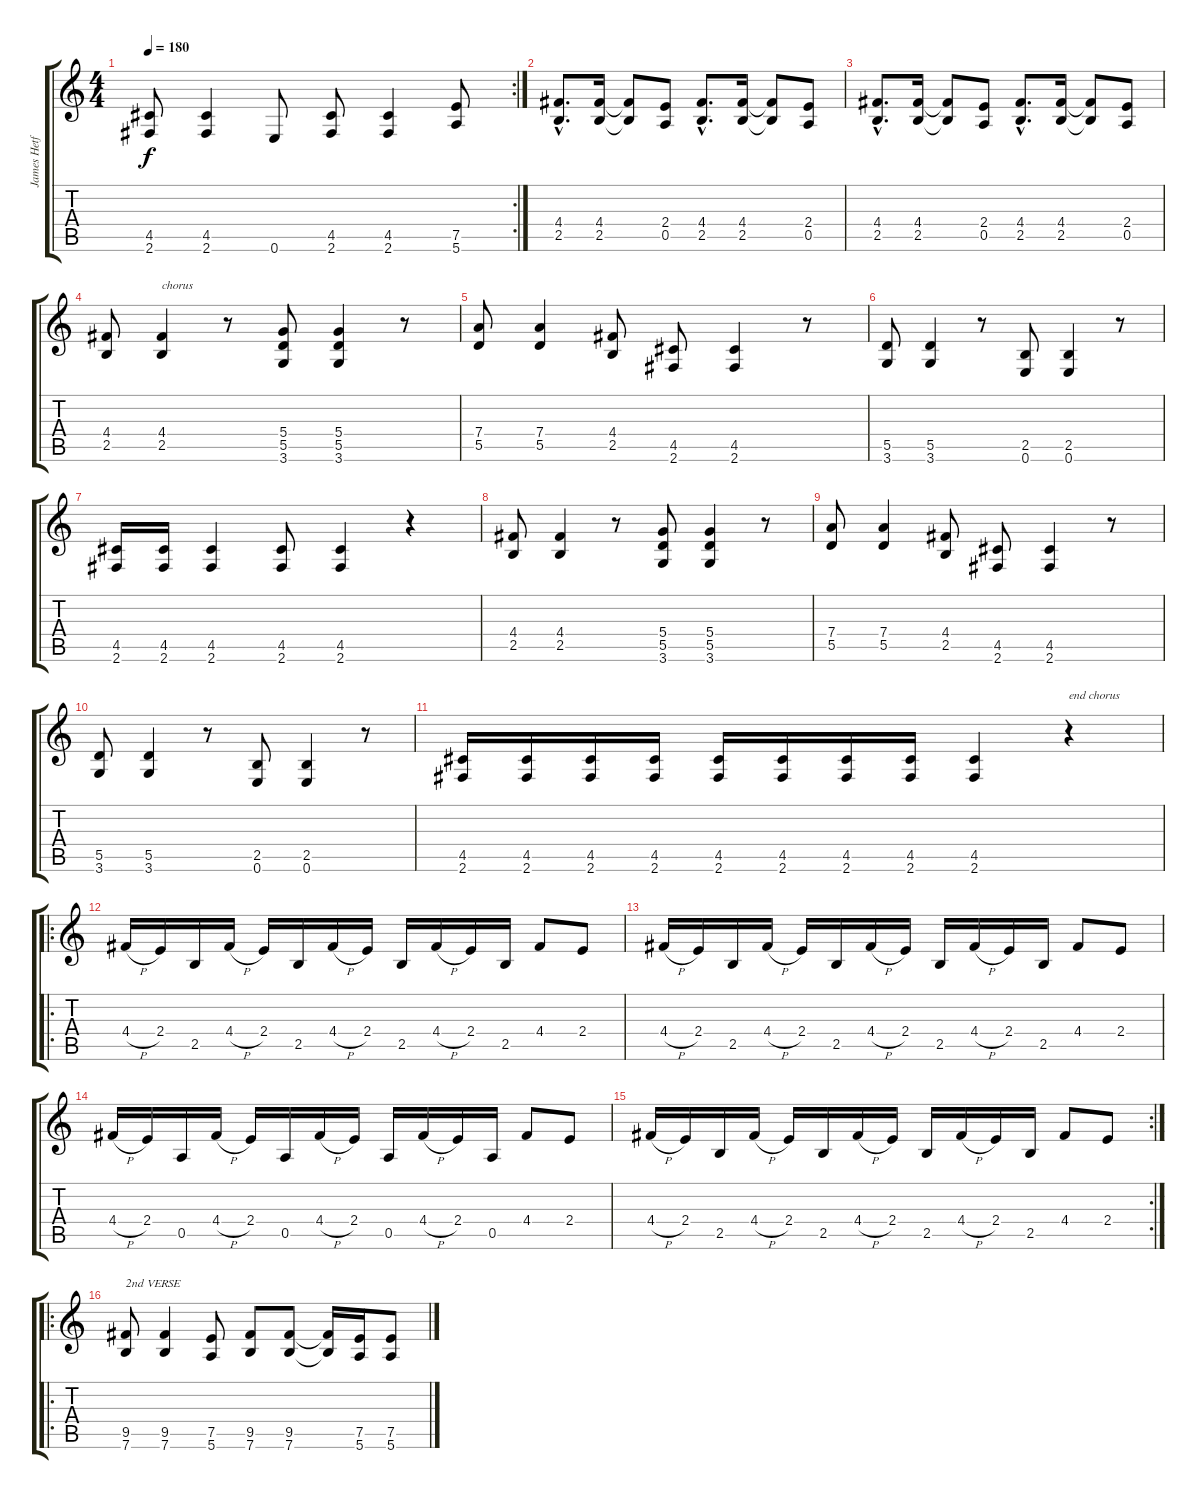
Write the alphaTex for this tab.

\track ("James Hetfield" "James Hetf") {instrument distortionguitar}
\staff {score tabs}
\tuning (E4 B3 G3 D3 A2 E2) {hide}
\rc 2
\ts (4 4)
\tempo 180
\clef g2
\ks c
(4.5 2.6).8{dy f} (4.5 2.6).4 0.6.8 (4.5 2.6).8 (4.5 2.6).4 (7.5 5.6).8 |
(4.4{hac} 2.5{hac}).8{d} (4.4 2.5).16 (4.4{t} 2.5{t}).8 (2.4 0.5).8 (4.4{hac} 2.5{hac}).8{d} (4.4 2.5).16 (4.4{t} 2.5{t}).8 (2.4 0.5).8 |
(4.4{hac} 2.5{hac}).8{d} (4.4 2.5).16 (4.4{t} 2.5{t}).8 (2.4 0.5).8 (4.4{hac} 2.5{hac}).8{d} (4.4 2.5).16 (4.4{t} 2.5{t}).8 (2.4 0.5).8 |
(4.4 2.5).8 (4.4 2.5).4{txt "chorus"} r.8 (5.4 5.5 3.6).8 (5.4 5.5 3.6).4 r.8 |
(7.4 5.5).8 (7.4 5.5).4 (4.4 2.5).8 (4.5 2.6).8 (4.5 2.6).4 r.8 |
(5.5 3.6).8 (5.5 3.6).4 r.8 (2.5 0.6).8 (2.5 0.6).4 r.8 |
(4.5 2.6).16 (4.5 2.6).16 (4.5 2.6).4 (4.5 2.6).8 (4.5 2.6).4 r.4 |
(4.4 2.5).8 (4.4 2.5).4 r.8 (5.4 5.5 3.6).8 (5.4 5.5 3.6).4 r.8 |
(7.4 5.5).8 (7.4 5.5).4 (4.4 2.5).8 (4.5 2.6).8 (4.5 2.6).4 r.8 |
(5.5 3.6).8 (5.5 3.6).4 r.8 (2.5 0.6).8 (2.5 0.6).4 r.8 |
(4.5 2.6).16 (4.5 2.6).16 (4.5 2.6).16 (4.5 2.6).16 (4.5 2.6).16 (4.5 2.6).16 (4.5 2.6).16 (4.5 2.6).16 (4.5 2.6).4 r.4{txt "end chorus"} |
\ro
4.4{h}.16 2.4.16 2.5.16 4.4{h}.16 2.4.16 2.5.16 4.4{h}.16 2.4.16 2.5.16 4.4{h}.16 2.4.16 2.5.16 4.4.8 2.4.8 |
4.4{h}.16 2.4.16 2.5.16 4.4{h}.16 2.4.16 2.5.16 4.4{h}.16 2.4.16 2.5.16 4.4{h}.16 2.4.16 2.5.16 4.4.8 2.4.8 |
4.4{h}.16 2.4.16 0.5.16 4.4{h}.16 2.4.16 0.5.16 4.4{h}.16 2.4.16 0.5.16 4.4{h}.16 2.4.16 0.5.16 4.4.8 2.4.8 |
\rc 2
4.4{h}.16 2.4.16 2.5.16 4.4{h}.16 2.4.16 2.5.16 4.4{h}.16 2.4.16 2.5.16 4.4{h}.16 2.4.16 2.5.16 4.4.8 2.4.8 |
\ro
(9.5 7.6).8{txt "2nd VERSE"} (9.5 7.6).4 (7.5 5.6).8 (9.5 7.6).8 (9.5 7.6).8 (9.5{t} 7.6{t}).16 (7.5 5.6).16 (7.5 5.6).8
